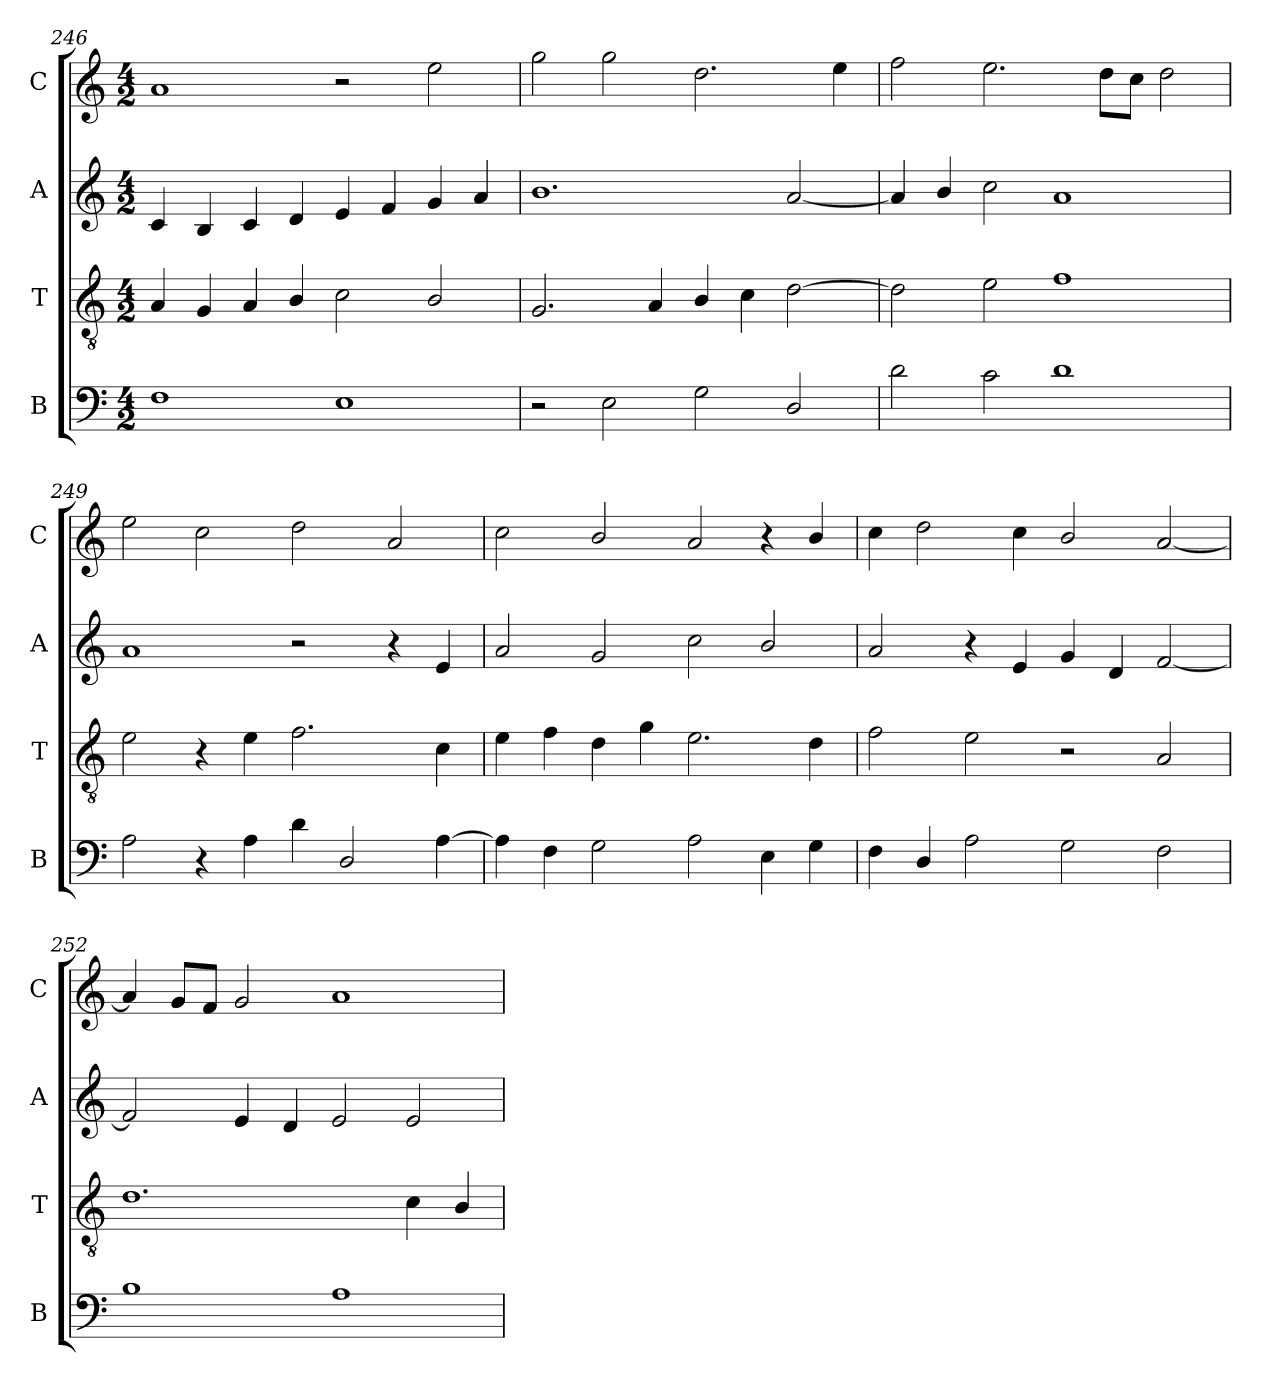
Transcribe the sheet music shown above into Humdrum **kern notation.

**kern	**kern	**kern	**kern
*part4	*part3	*part2	*part1
*staff4	*staff3	*staff2	*staff1
*I"B	*I"T	*I"A	*I"C
*I'B	*I'T	*I'A	*I'C
*clefF4	*clefGv2	*clefG2	*clefG2
*k[]	*k[]	*k[]	*k[]
*C:	*C:	*C:	*C:
*M4/2	*M4/2	*M4/2	*M4/2
=246	=246	=246	=246
1F	4A/	4c/	1a
.	4G/	4B/	.
.	4A/	4c/	.
.	4B/	4d/	.
1E	2c\	4e/	2r
.	.	4f/	.
.	2B/	4g/	2ee\
.	.	4a/	.
=247	=247	=247	=247
2r	2.G/	1.b	2gg\
2E\	.	.	2gg\
.	4A/	.	.
2G\	4B/	.	2.dd\
.	4c\	.	.
2D/	[<2d\	[<2a/	.
.	.	.	4ee\
!!LO:LB:g=z
=248	=248	=248	=248
2d\	2d\]	4a/]	2ff\
.	.	4b/	.
2c\	2e\	2cc\	2.ee\
1d	1f	1a	.
.	.	.	8dd\L
.	.	.	8cc\J
.	.	.	2dd\
=249	=249	=249	=249
2A\	2e\	1a	2ee\
4r	4r	.	2cc\
4A\	4e\	.	.
4d\	2.f\	2r	2dd\
2D/	.	.	.
.	.	4r	2a/
[>4A\	4c\	4e/	.
=250	=250	=250	=250
4A\]	4e\	2a/	2cc\
4F\	4f\	.	.
2G\	4d\	2g/	2b/
.	4g\	.	.
2A\	2.e\	2cc\	2a/
4E\	.	2b/	4r
4G\	4d\	.	4b/
=251	=251	=251	=251
4F\	2f\	2a/	4cc\
4D/	.	.	2dd\
2A\	2e\	4r	.
.	.	4e/	4cc\
2G\	2r	4g/	2b/
.	.	4d/	.
2F\	2A/	[<2f/	[<2a/
!!LO:LB:g=z
=252	=252	=252	=252
1B	1.d	2f/]	4a/]
.	.	.	8g/L
.	.	.	8f/J
.	.	4e/	2g/
.	.	4d/	.
1A	.	2e/	1a
.	4c\	2e/	.
.	4B/	.	.
=	=	=	=
*-	*-	*-	*-
